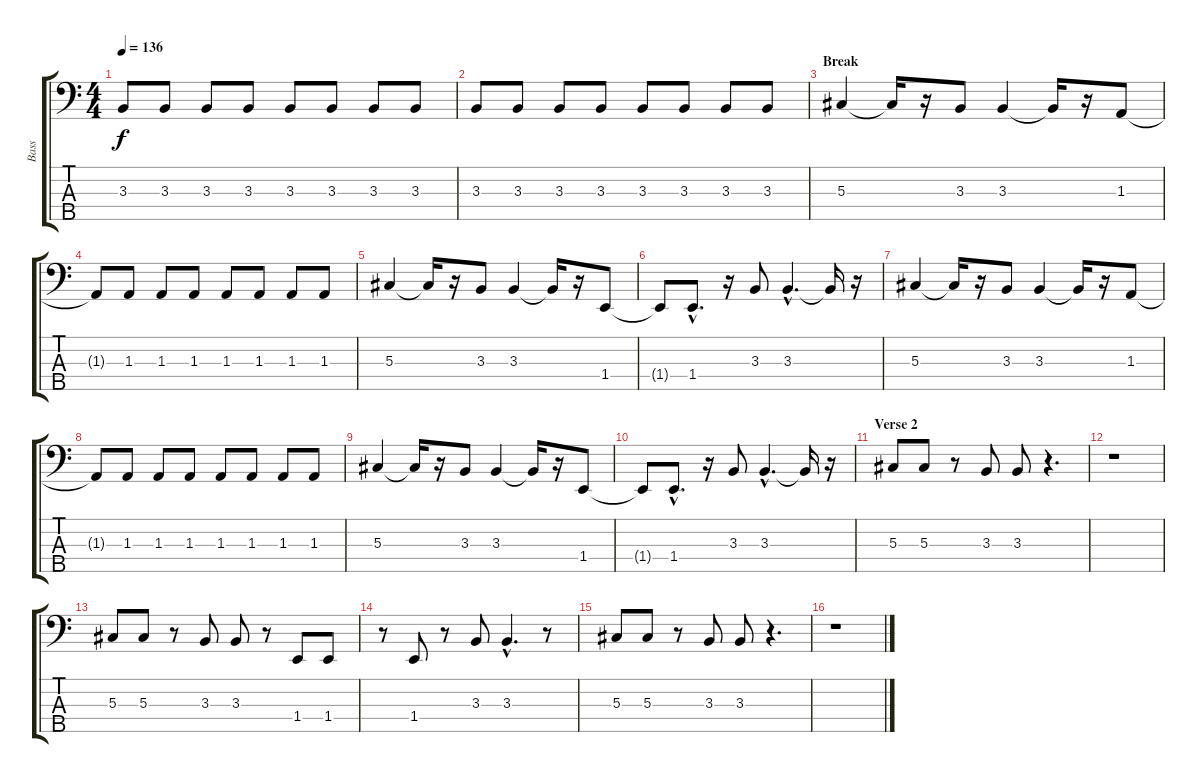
\track ("Bass" "Bass") {instrument electricbasspick}
\staff {score tabs}
\tuning (Gb2 Db2 Ab1 Eb1 Bb0) {hide}
\ts (4 4)
\tempo 136
\clef f4
\ks c
3.3{t}.8{dy f} 3.3.8 3.3.8 3.3.8 3.3.8 3.3.8 3.3.8 3.3.8 |
3.3.8 3.3.8 3.3.8 3.3.8 3.3.8 3.3.8 3.3.8 3.3.8 |
\section ("" "Break")
5.3.4 5.3{t}.16 r.16 3.3.8 3.3.4 3.3{t}.16 r.16 1.3.8 |
1.3{t}.8 1.3.8 1.3.8 1.3.8 1.3.8 1.3.8 1.3.8 1.3.8 |
5.3.4 5.3{t}.16 r.16 3.3.8 3.3.4 3.3{t}.16 r.16 1.4.8 |
1.4{t}.8 1.4{hac}.8{d} r.16 3.3.8 3.3{hac}.4{d} 3.3{t}.16 r.16 |
5.3.4 5.3{t}.16 r.16 3.3.8 3.3.4 3.3{t}.16 r.16 1.3.8 |
1.3{t}.8 1.3.8 1.3.8 1.3.8 1.3.8 1.3.8 1.3.8 1.3.8 |
5.3.4 5.3{t}.16 r.16 3.3.8 3.3.4 3.3{t}.16 r.16 1.4.8 |
1.4{t}.8 1.4{hac}.8{d} r.16 3.3.8 3.3{hac}.4{d} 3.3{t}.16 r.16 |
\section ("" "Verse 2")
5.3.8 5.3.8 r.8 3.3.8 3.3.8 r.4{d} |
r.1 |
5.3.8 5.3.8 r.8 3.3.8 3.3.8 r.8 1.4.8 1.4.8 |
r.8 1.4.8 r.8 3.3.8 3.3{hac}.4{d} r.8 |
5.3.8 5.3.8 r.8 3.3.8 3.3.8 r.4{d} |
r.1
